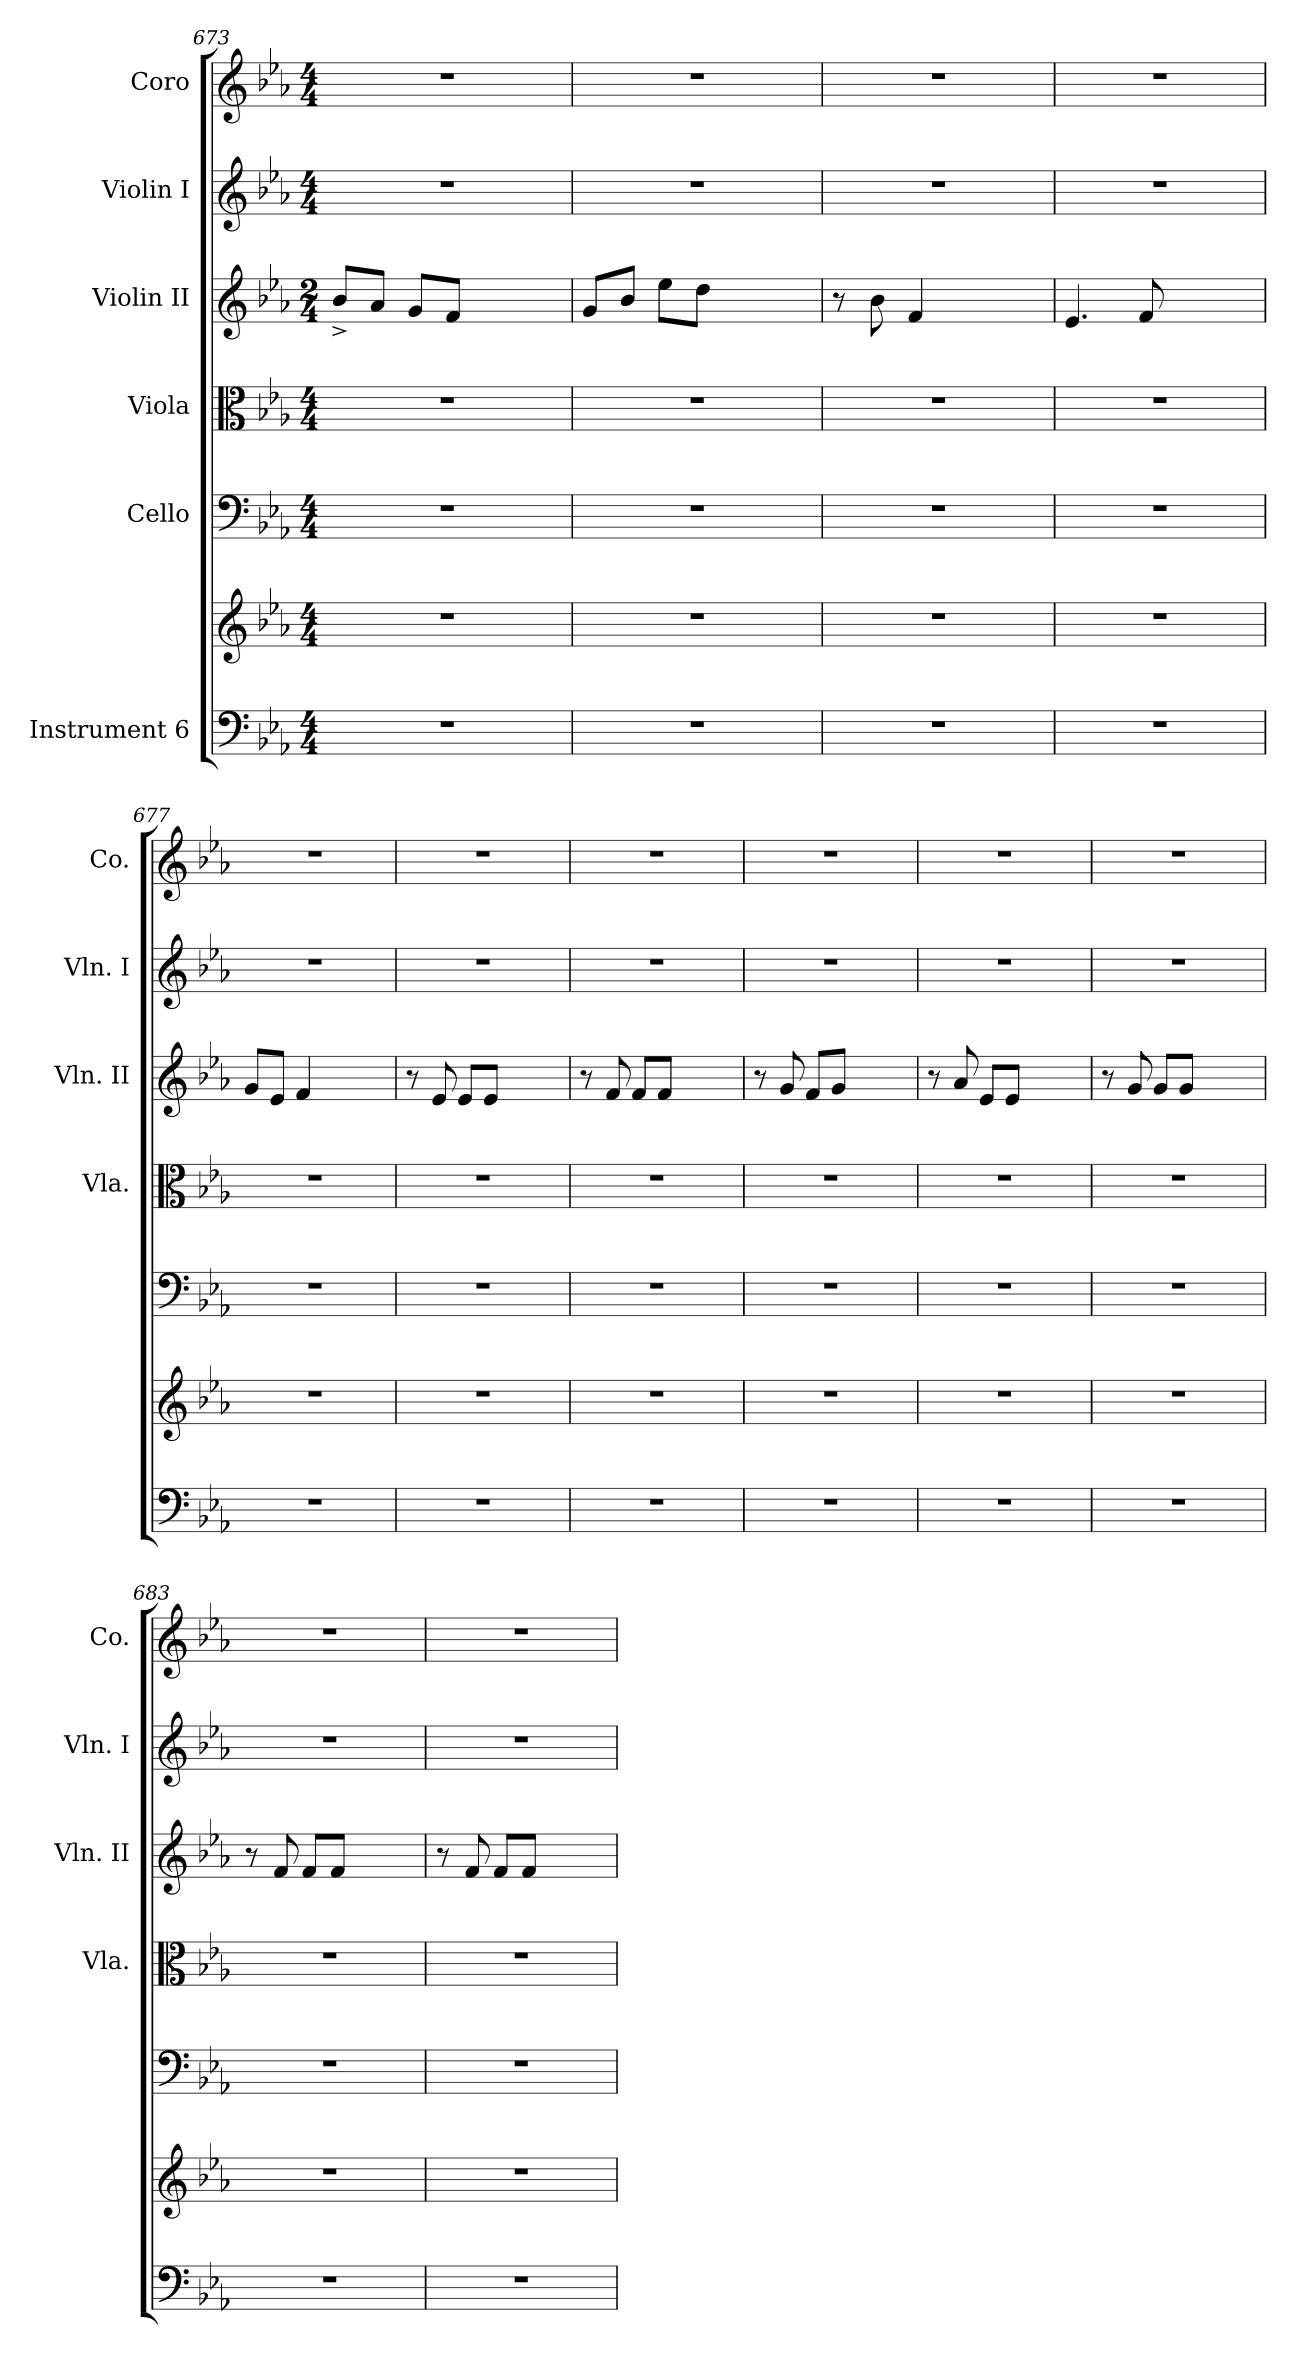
**kern	**kern	**kern	**kern	**kern	**kern	**kern
*part6	*part6	*part5	*part4	*part3	*part2	*part1
*staff7	*staff6	*staff5	*staff4	*staff3	*staff2	*staff1
*I"Instrument 6	*	*I"Cello	*I"Viola	*I"Violin II	*I"Violin I	*I"Coro
*	*	*	*I'Vla.	*I'Vln. II	*I'Vln. I	*I'Co.
*clefF4	*clefG2	*clefF4	*clefC3	*clefG2	*clefG2	*clefG2
*k[b-e-a-]	*k[b-e-a-]	*k[b-e-a-]	*k[b-e-a-]	*k[b-e-a-]	*k[b-e-a-]	*k[b-e-a-]
*E-:	*E-:	*E-:	*E-:	*E-:	*E-:	*E-:
*M4/4	*M4/4	*M4/4	*M4/4	*M2/4	*M4/4	*M4/4
=673	=673	=673	=673	=673	=673	=673
1r	1r	1r	1r	8b-^>/L	1r	1r
.	.	.	.	8a-/J	.	.
.	.	.	.	8g/L	.	.
.	.	.	.	8f/J	.	.
.	.	.	.	2ryy	.	.
=674	=674	=674	=674	=674	=674	=674
1r	1r	1r	1r	8g/L	1r	1r
.	.	.	.	8b-/J	.	.
.	.	.	.	8ee-\L	.	.
.	.	.	.	8dd\J	.	.
.	.	.	.	2ryy	.	.
=675	=675	=675	=675	=675	=675	=675
1r	1r	1r	1r	8r	1r	1r
.	.	.	.	8b-\	.	.
.	.	.	.	4f/	.	.
.	.	.	.	2ryy	.	.
=676	=676	=676	=676	=676	=676	=676
1r	1r	1r	1r	4.e-/	1r	1r
.	.	.	.	8f/	.	.
.	.	.	.	2ryy	.	.
=677	=677	=677	=677	=677	=677	=677
1r	1r	1r	1r	8g/L	1r	1r
.	.	.	.	8e-/J	.	.
.	.	.	.	4f/	.	.
.	.	.	.	2ryy	.	.
=678	=678	=678	=678	=678	=678	=678
1r	1r	1r	1r	8r	1r	1r
.	.	.	.	8e-/	.	.
.	.	.	.	8e-/L	.	.
.	.	.	.	8e-/J	.	.
.	.	.	.	2ryy	.	.
=679	=679	=679	=679	=679	=679	=679
1r	1r	1r	1r	8r	1r	1r
.	.	.	.	8f/	.	.
.	.	.	.	8f/L	.	.
.	.	.	.	8f/J	.	.
.	.	.	.	2ryy	.	.
=680	=680	=680	=680	=680	=680	=680
1r	1r	1r	1r	8r	1r	1r
.	.	.	.	8g/	.	.
.	.	.	.	8f/L	.	.
.	.	.	.	8g/J	.	.
.	.	.	.	2ryy	.	.
!!LO:LB:g=z
=681	=681	=681	=681	=681	=681	=681
1r	1r	1r	1r	8r	1r	1r
.	.	.	.	8a-/	.	.
.	.	.	.	8e-/L	.	.
.	.	.	.	8e-/J	.	.
.	.	.	.	2ryy	.	.
=682	=682	=682	=682	=682	=682	=682
1r	1r	1r	1r	8r	1r	1r
.	.	.	.	8g/	.	.
.	.	.	.	8g/L	.	.
.	.	.	.	8g/J	.	.
.	.	.	.	2ryy	.	.
=683	=683	=683	=683	=683	=683	=683
1r	1r	1r	1r	8r	1r	1r
.	.	.	.	8f/	.	.
.	.	.	.	8f/L	.	.
.	.	.	.	8f/J	.	.
.	.	.	.	2ryy	.	.
=684	=684	=684	=684	=684	=684	=684
1r	1r	1r	1r	8r	1r	1r
.	.	.	.	8f/	.	.
.	.	.	.	8f/L	.	.
.	.	.	.	8f/J	.	.
.	.	.	.	2ryy	.	.
=	=	=	=	=	=	=
*-	*-	*-	*-	*-	*-	*-
